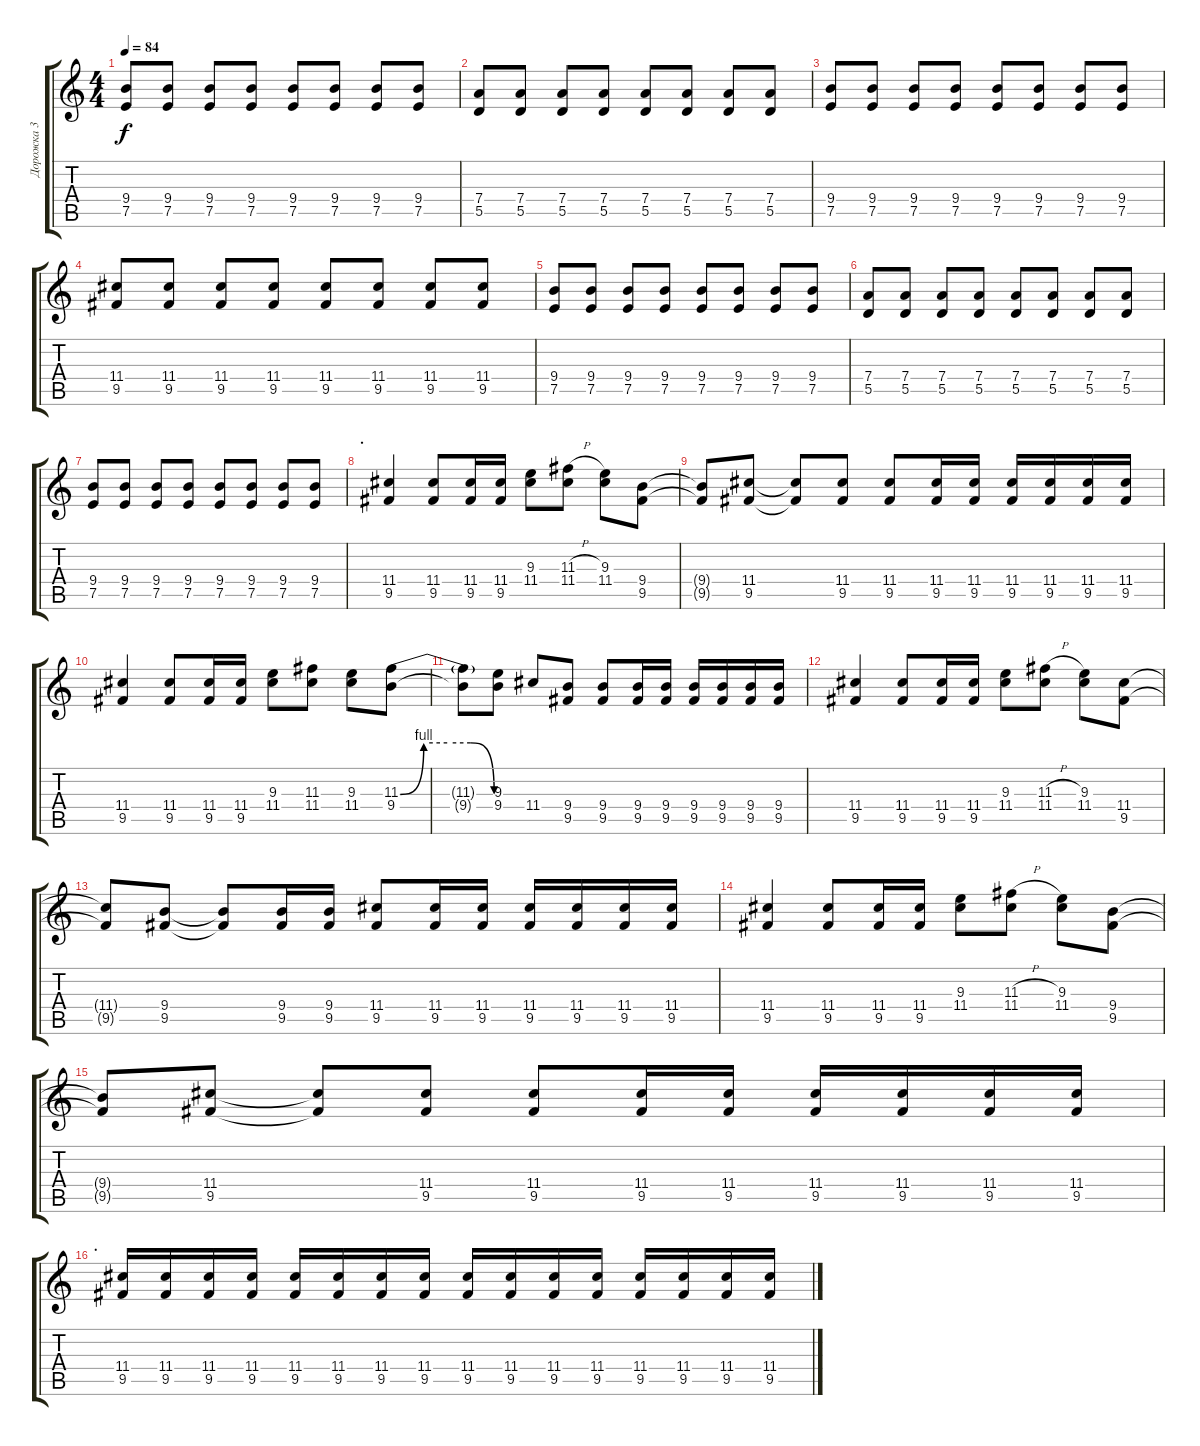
\track ("Дорожка 3" "Дорожка 3") {instrument overdrivenguitar}
\staff {score tabs}
\tuning (E4 B3 G3 D3 A2 E2) {hide}
\ts (4 4)
\tempo 84
\clef g2
\ks c
(9.4 7.5).8{dy f} (9.4 7.5).8 (9.4 7.5).8 (9.4 7.5).8 (9.4 7.5).8 (9.4 7.5).8 (9.4 7.5).8 (9.4 7.5).8 |
(7.4 5.5).8 (7.4 5.5).8 (7.4 5.5).8 (7.4 5.5).8 (7.4 5.5).8 (7.4 5.5).8 (7.4 5.5).8 (7.4 5.5).8 |
(9.4 7.5).8 (9.4 7.5).8 (9.4 7.5).8 (9.4 7.5).8 (9.4 7.5).8 (9.4 7.5).8 (9.4 7.5).8 (9.4 7.5).8 |
(11.4 9.5).8 (11.4 9.5).8 (11.4 9.5).8 (11.4 9.5).8 (11.4 9.5).8 (11.4 9.5).8 (11.4 9.5).8 (11.4 9.5).8 |
(9.4 7.5).8 (9.4 7.5).8 (9.4 7.5).8 (9.4 7.5).8 (9.4 7.5).8 (9.4 7.5).8 (9.4 7.5).8 (9.4 7.5).8 |
(7.4 5.5).8 (7.4 5.5).8 (7.4 5.5).8 (7.4 5.5).8 (7.4 5.5).8 (7.4 5.5).8 (7.4 5.5).8 (7.4 5.5).8 |
(9.4 7.5).8 (9.4 7.5).8 (9.4 7.5).8 (9.4 7.5).8 (9.4 7.5).8 (9.4 7.5).8 (9.4 7.5).8 (9.4 7.5).8 |
\section ("" ".")
(11.4 9.5).4 (11.4 9.5).8 (11.4 9.5).16 (11.4 9.5).16 (9.3 11.4).8 (11.3{h} 11.4).8 (9.3 11.4).8 (9.4 9.5).8 |
(9.4{t} 9.5{t}).8 (11.4 9.5).8 (11.4{t} 9.5{t}).8 (11.4 9.5).8 (11.4 9.5).8 (11.4 9.5).16 (11.4 9.5).16 (11.4 9.5).16 (11.4 9.5).16 (11.4 9.5).16 (11.4 9.5).16 |
(11.4 9.5).4 (11.4 9.5).8 (11.4 9.5).16 (11.4 9.5).16 (9.3 11.4).8 (11.3 11.4).8 (9.3 11.4).8 (11.3{be (custom 0 0 15 4 30 4 45 4 60 0)} 9.4).8 |
(11.3{t} 9.4{t}).8 (9.3 9.4).8 11.4.8 (9.4 9.5).8 (9.4 9.5).8 (9.4 9.5).16 (9.4 9.5).16 (9.4 9.5).16 (9.4 9.5).16 (9.4 9.5).16 (9.4 9.5).16 |
(11.4 9.5).4 (11.4 9.5).8 (11.4 9.5).16 (11.4 9.5).16 (9.3 11.4).8 (11.3{h} 11.4).8 (9.3 11.4).8 (11.4 9.5).8 |
(11.4{t} 9.5{t}).8 (9.4 9.5).8 (9.4{t} 9.5{t}).8 (9.4 9.5).16 (9.4 9.5).16 (11.4 9.5).8 (11.4 9.5).16 (11.4 9.5).16 (11.4 9.5).16 (11.4 9.5).16 (11.4 9.5).16 (11.4 9.5).16 |
(11.4 9.5).4 (11.4 9.5).8 (11.4 9.5).16 (11.4 9.5).16 (9.3 11.4).8 (11.3{h} 11.4).8 (9.3 11.4).8 (9.4 9.5).8 |
(9.4{t} 9.5{t}).8 (11.4 9.5).8 (11.4{t} 9.5{t}).8 (11.4 9.5).8 (11.4 9.5).8 (11.4 9.5).16 (11.4 9.5).16 (11.4 9.5).16 (11.4 9.5).16 (11.4 9.5).16 (11.4 9.5).16 |
\section ("" ".")
(11.4 9.5).16 (11.4 9.5).16 (11.4 9.5).16 (11.4 9.5).16 (11.4 9.5).16 (11.4 9.5).16 (11.4 9.5).16 (11.4 9.5).16 (11.4 9.5).16 (11.4 9.5).16 (11.4 9.5).16 (11.4 9.5).16 (11.4 9.5).16 (11.4 9.5).16 (11.4 9.5).16 (11.4 9.5).16
